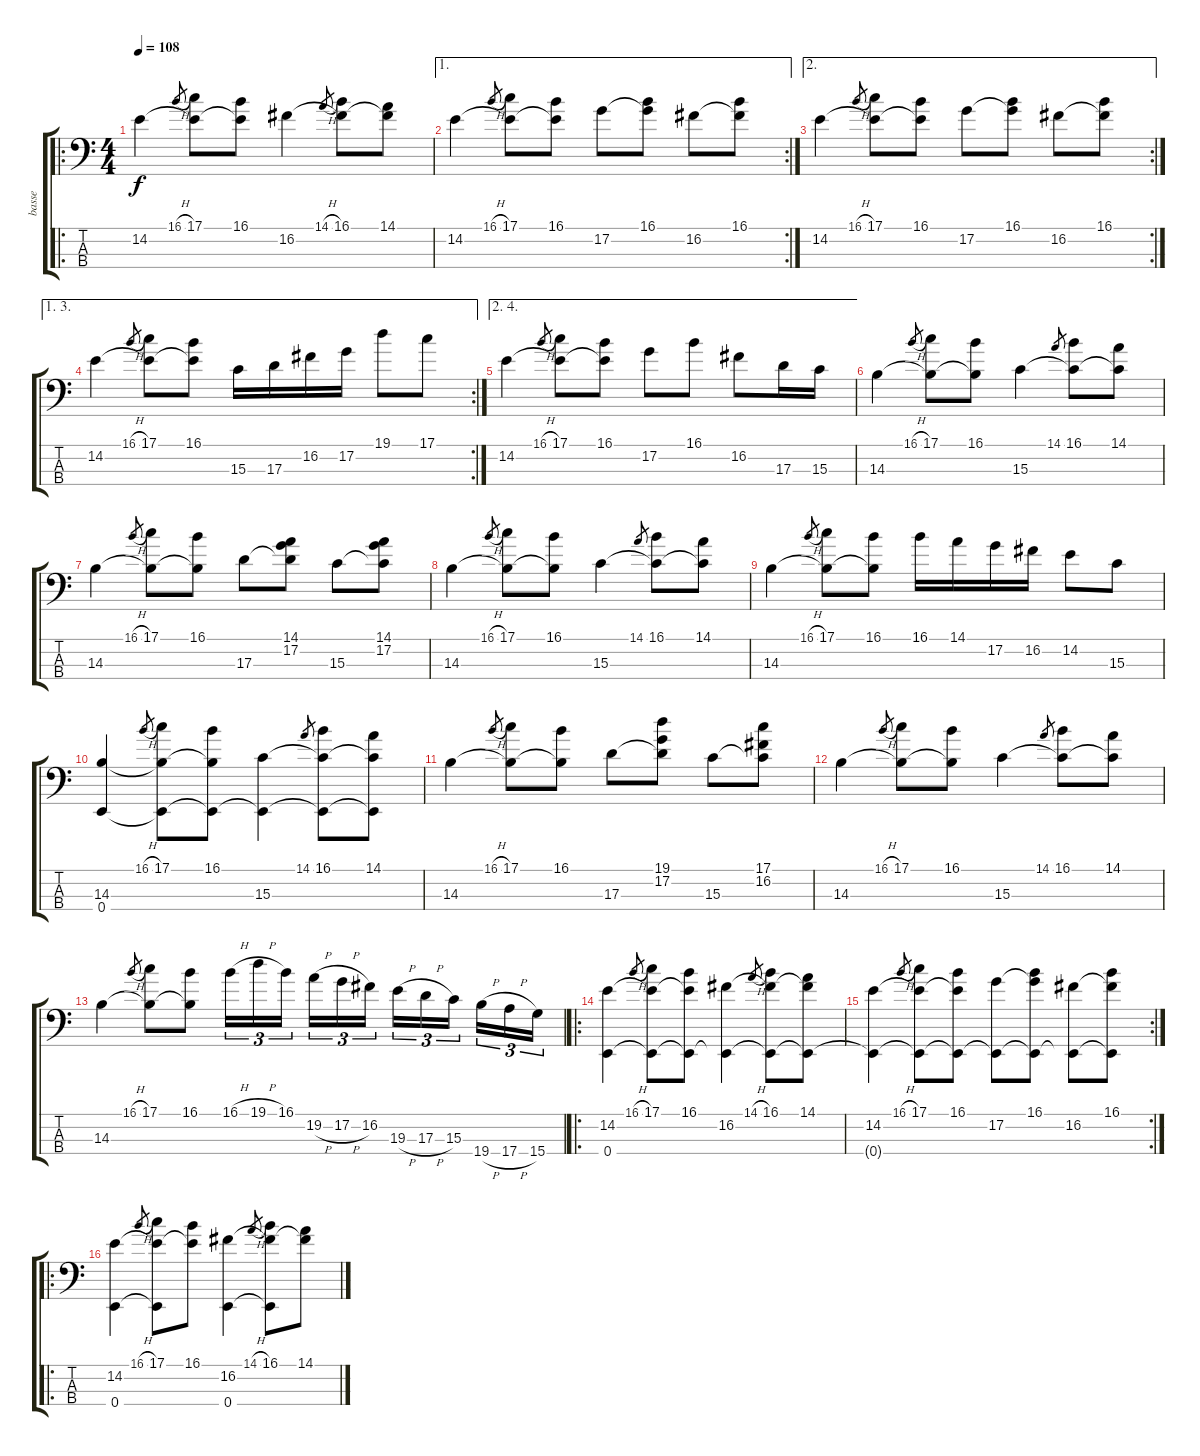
\track ("basse" "basse") {instrument electricbassfinger}
\staff {score tabs}
\tuning (G2 D2 A1 E1) {hide}
\ro
\ts (4 4)
\tempo 108
\clef f4
\ks c
14.2.4{dy f instrument electricbassfinger} 16.1{h}.8{gr} (17.1 14.2{t}).8 (16.1 14.2{t}).8 16.2.4 14.1{h}.8{gr} (16.1 16.2{t}).8 (14.1 16.2{t}).8 |
\ae 1
\rc 2
14.2.4 16.1{h}.8{gr} (17.1 14.2{t}).8 (16.1 14.2{t}).8 17.2.8 (16.1 17.2{t}).8 16.2.8 (16.1 16.2{t}).8 |
\ae 2
\rc 2
14.2.4 16.1{h}.8{gr} (17.1 14.2{t}).8 (16.1 14.2{t}).8 17.2.8 (16.1 17.2{t}).8 16.2.8 (16.1 16.2{t}).8 |
\ae (1 3)
\rc 2
14.2.4 16.1{h}.8{gr} (17.1 14.2{t}).8 (16.1 14.2{t}).8 15.3.16 17.3.16 16.2.16 17.2.16 19.1.8 17.1.8 |
\ae (2 4)
14.2.4 16.1{h}.8{gr} (17.1 14.2{t}).8 (16.1 14.2{t}).8 17.2.8 16.1.8 16.2.8 17.3.16 15.3.16 |
14.3.4 16.1{h}.8{gr} (17.1 14.3{t}).8 (16.1 14.3{t}).8 15.3.4 14.1.8{gr} (16.1 15.3{t}).8 (14.1 15.3{t}).8 |
14.3.4 16.1{h}.8{gr} (17.1 14.3{t}).8 (16.1 14.3{t}).8 17.3.8 (14.1 17.2 17.3{t}).8 15.3.8 (14.1 17.2 15.3{t}).8 |
14.3.4 16.1{h}.8{gr} (17.1 14.3{t}).8 (16.1 14.3{t}).8 15.3.4 14.1.8{gr} (16.1 15.3{t}).8 (14.1 15.3{t}).8 |
14.3.4 16.1{h}.8{gr} (17.1 14.3{t}).8 (16.1 14.3{t}).8 16.1.16 14.1.16 17.2.16 16.2.16 14.2.8 15.3.8 |
(14.3 0.4).4 16.1{h}.8{gr} (17.1 14.3{t} 0.4{t}).8 (16.1 14.3{t} 0.4{t}).8 (15.3 0.4{t}).4 14.1.8{gr} (16.1 15.3{t} 0.4{t}).8 (14.1 15.3{t} 0.4{t}).8 |
14.3.4 16.1{h}.8{gr} (17.1 14.3{t}).8 (16.1 14.3{t}).8 17.3.8 (19.1 17.2 17.3{t}).8 15.3.8 (17.1 16.2 15.3{t}).8 |
14.3.4 16.1{h}.8{gr} (17.1 14.3{t}).8 (16.1 14.3{t}).8 15.3.4 14.1.8{gr} (16.1 15.3{t}).8 (14.1 15.3{t}).8 |
14.3.4 16.1{h}.8{gr} (17.1 14.3{t}).8 (16.1 14.3{t}).8 16.1{h}.16{tu (3 2)} 19.1{h}.16{tu (3 2)} 16.1.16{tu (3 2)} 19.2{h}.16{tu (3 2)} 17.2{h}.16{tu (3 2)} 16.2.16{tu (3 2)} 19.3{h}.16{tu (3 2)} 17.3{h}.16{tu (3 2)} 15.3.16{tu (3 2)} 19.4{h}.16{tu (3 2)} 17.4{h}.16{tu (3 2)} 15.4.16{tu (3 2)} |
\ro
(14.2 0.4).4 16.1{h}.8{gr} (17.1 14.2{t} 0.4{t}).8 (16.1 14.2{t} 0.4{t}).8 (16.2 0.4{t}).4 14.1{h}.8{gr} (16.1 16.2{t} 0.4{t}).8 (14.1 16.2{t} 0.4{t}).8 |
\rc 2
(14.2 0.4{t}).4 16.1{h}.8{gr} (17.1 14.2{t} 0.4{t}).8 (16.1 14.2{t} 0.4{t}).8 (17.2 0.4{t}).8 (16.1 17.2{t} 0.4{t}).8 (16.2 0.4{t}).8 (16.1 16.2{t} 0.4{t}).8 |
\ro
(14.2 0.4).4 16.1{h}.8{gr} (17.1 14.2{t} 0.4{t}).8 (16.1 14.2{t}).8 (16.2 0.4).4 14.1{h}.8{gr} (16.1 16.2{t} 0.4{t}).8 (14.1 16.2{t}).8
